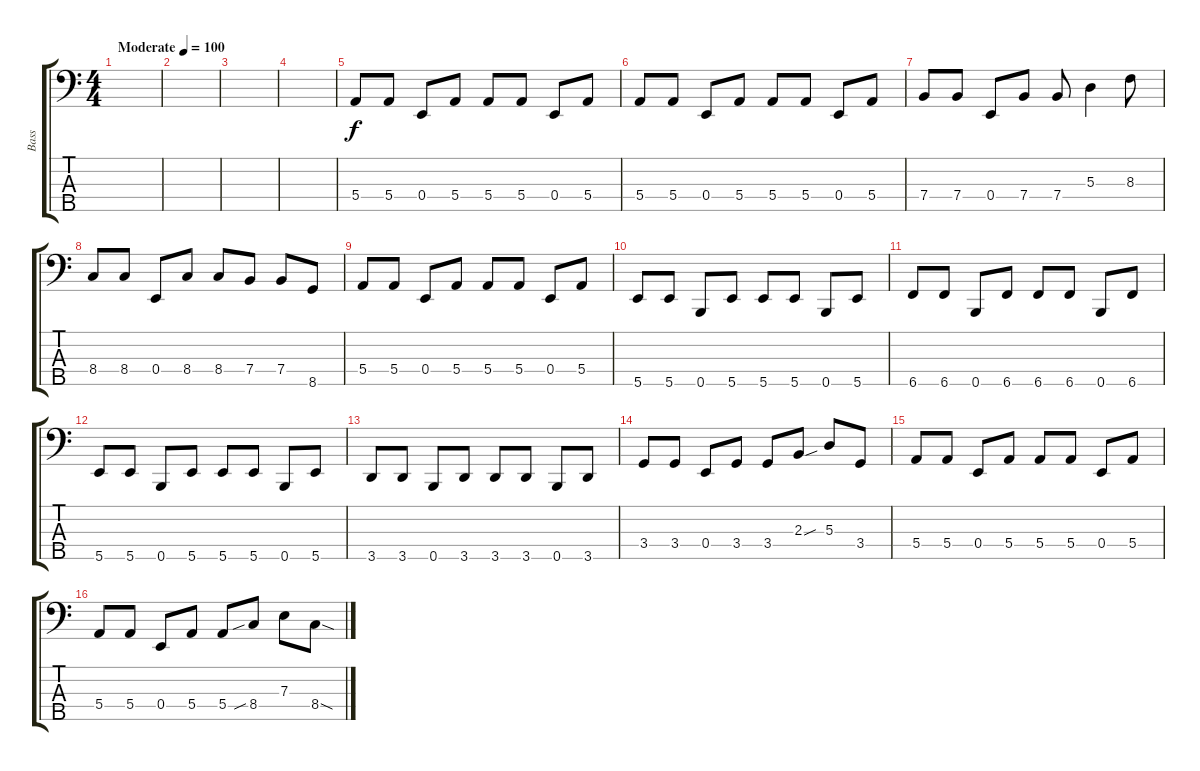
\track ("Bass" "Bass") {instrument electricbassfinger}
\staff {score tabs}
\tuning (G2 D2 A1 E1 B0) {hide}
\ts (4 4)
\tempo (100 "Moderate")
\clef f4
\ks c
|
|
|
|
5.4.8 5.4.8 0.4.8 5.4.8 5.4.8 5.4.8 0.4.8 5.4.8 |
5.4.8 5.4.8 0.4.8 5.4.8 5.4.8 5.4.8 0.4.8 5.4.8 |
7.4.8 7.4.8 0.4.8 7.4.8 7.4.8 5.3.4 8.3.8 |
8.4.8 8.4.8 0.4.8 8.4.8 8.4.8 7.4.8 7.4.8 8.5.8 |
5.4.8 5.4.8 0.4.8 5.4.8 5.4.8 5.4.8 0.4.8 5.4.8 |
5.5.8 5.5.8 0.5.8 5.5.8 5.5.8 5.5.8 0.5.8 5.5.8 |
6.5.8 6.5.8 0.5.8 6.5.8 6.5.8 6.5.8 0.5.8 6.5.8 |
5.5.8 5.5.8 0.5.8 5.5.8 5.5.8 5.5.8 0.5.8 5.5.8 |
3.5.8 3.5.8 0.5.8 3.5.8 3.5.8 3.5.8 0.5.8 3.5.8 |
3.4.8 3.4.8 0.4.8 3.4.8 3.4.8 2.3{sou}.8 5.3.8 3.4.8 |
5.4.8 5.4.8 0.4.8 5.4.8 5.4.8 5.4.8 0.4.8 5.4.8 |
5.4.8 5.4.8 0.4.8 5.4.8 5.4.8 8.4{sib}.8 7.3.8 8.4{sod}.8
